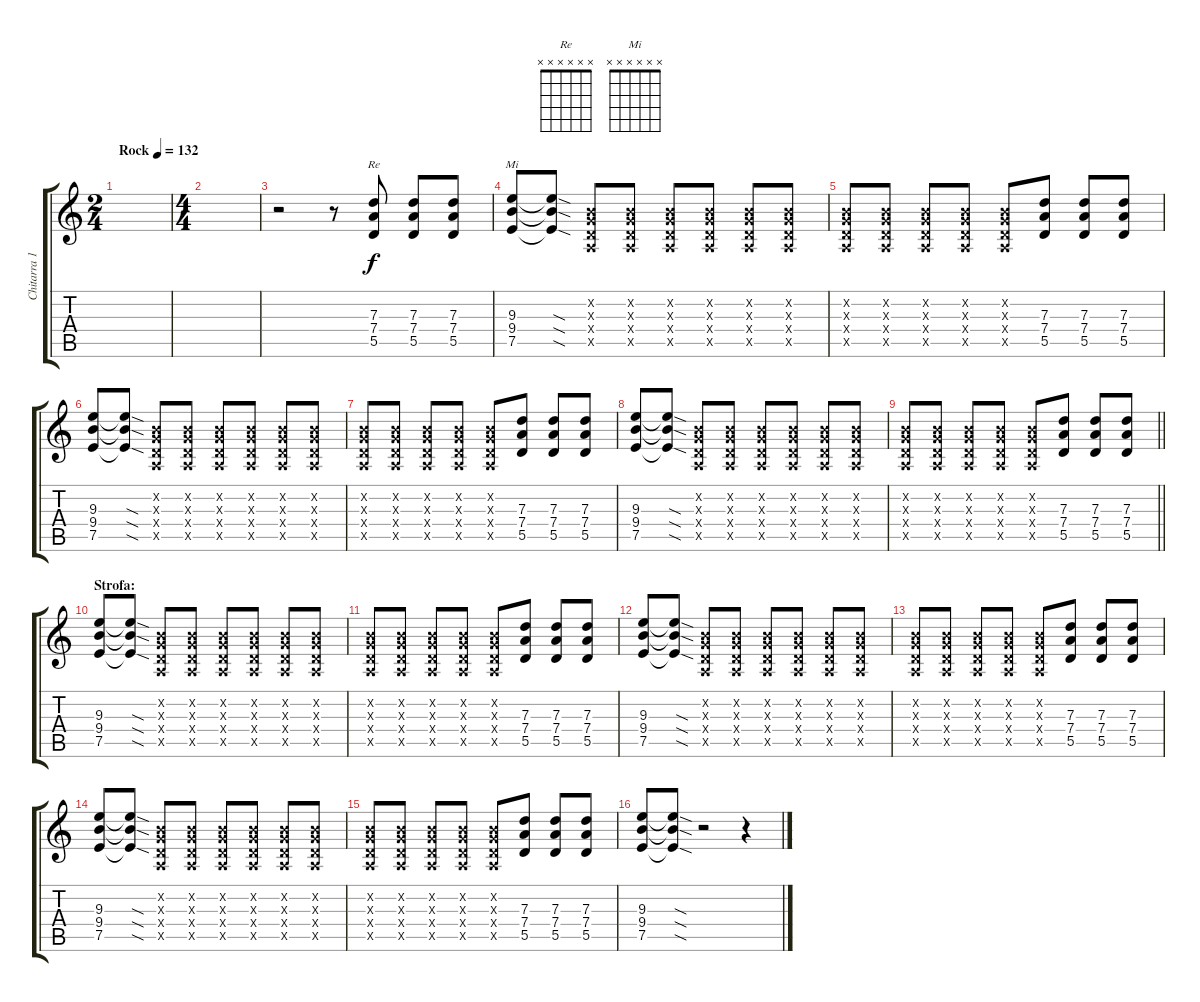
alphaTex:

\track ("Chitarra 1" "Chitarra 1") {instrument overdrivenguitar}
\staff {score tabs}
\tuning (E4 B3 G3 D3 A2 E2) {hide}
\chord ("Re" x x x x x x)
\chord ("Mi" x x x x x x)
\ts (2 4)
\tempo (132 "Rock")
\clef g2
\ks c
|
\ts (4 4)
|
r.2 r.8 (7.3 7.4 5.5).8{ch "Re"} (7.3 7.4 5.5).8 (7.3 7.4 5.5).8 |
(9.3 9.4 7.5).8{ch "Mi"} (9.3{sod t} 9.4{sod t} 7.5{sod t}).8 (0.2{x} 0.3{x} 0.4{x} 0.5{x}).8 (0.2{x} 0.3{x} 0.4{x} 0.5{x}).8 (0.2{x} 0.3{x} 0.4{x} 0.5{x}).8 (0.2{x} 0.3{x} 0.4{x} 0.5{x}).8 (0.2{x} 0.3{x} 0.4{x} 0.5{x}).8 (0.2{x} 0.3{x} 0.4{x} 0.5{x}).8 |
(0.2{x} 0.3{x} 0.4{x} 0.5{x}).8 (0.2{x} 0.3{x} 0.4{x} 0.5{x}).8 (0.2{x} 0.3{x} 0.4{x} 0.5{x}).8 (0.2{x} 0.3{x} 0.4{x} 0.5{x}).8 (0.2{x} 0.3{x} 0.4{x} 0.5{x}).8 (7.3 7.4 5.5).8 (7.3 7.4 5.5).8 (7.3 7.4 5.5).8 |
(9.3 9.4 7.5).8 (9.3{sod t} 9.4{sod t} 7.5{sod t}).8 (0.2{x} 0.3{x} 0.4{x} 0.5{x}).8 (0.2{x} 0.3{x} 0.4{x} 0.5{x}).8 (0.2{x} 0.3{x} 0.4{x} 0.5{x}).8 (0.2{x} 0.3{x} 0.4{x} 0.5{x}).8 (0.2{x} 0.3{x} 0.4{x} 0.5{x}).8 (0.2{x} 0.3{x} 0.4{x} 0.5{x}).8 |
(0.2{x} 0.3{x} 0.4{x} 0.5{x}).8 (0.2{x} 0.3{x} 0.4{x} 0.5{x}).8 (0.2{x} 0.3{x} 0.4{x} 0.5{x}).8 (0.2{x} 0.3{x} 0.4{x} 0.5{x}).8 (0.2{x} 0.3{x} 0.4{x} 0.5{x}).8 (7.3 7.4 5.5).8 (7.3 7.4 5.5).8 (7.3 7.4 5.5).8 |
(9.3 9.4 7.5).8 (9.3{sod t} 9.4{sod t} 7.5{sod t}).8 (0.2{x} 0.3{x} 0.4{x} 0.5{x}).8 (0.2{x} 0.3{x} 0.4{x} 0.5{x}).8 (0.2{x} 0.3{x} 0.4{x} 0.5{x}).8 (0.2{x} 0.3{x} 0.4{x} 0.5{x}).8 (0.2{x} 0.3{x} 0.4{x} 0.5{x}).8 (0.2{x} 0.3{x} 0.4{x} 0.5{x}).8 |
\barLineRight lightlight
(0.2{x} 0.3{x} 0.4{x} 0.5{x}).8 (0.2{x} 0.3{x} 0.4{x} 0.5{x}).8 (0.2{x} 0.3{x} 0.4{x} 0.5{x}).8 (0.2{x} 0.3{x} 0.4{x} 0.5{x}).8 (0.2{x} 0.3{x} 0.4{x} 0.5{x}).8 (7.3 7.4 5.5).8 (7.3 7.4 5.5).8 (7.3 7.4 5.5).8 |
\section ("" "Strofa:")
(9.3 9.4 7.5).8 (9.3{sod t} 9.4{sod t} 7.5{sod t}).8 (0.2{x} 0.3{x} 0.4{x} 0.5{x}).8 (0.2{x} 0.3{x} 0.4{x} 0.5{x}).8 (0.2{x} 0.3{x} 0.4{x} 0.5{x}).8 (0.2{x} 0.3{x} 0.4{x} 0.5{x}).8 (0.2{x} 0.3{x} 0.4{x} 0.5{x}).8 (0.2{x} 0.3{x} 0.4{x} 0.5{x}).8 |
(0.2{x} 0.3{x} 0.4{x} 0.5{x}).8 (0.2{x} 0.3{x} 0.4{x} 0.5{x}).8 (0.2{x} 0.3{x} 0.4{x} 0.5{x}).8 (0.2{x} 0.3{x} 0.4{x} 0.5{x}).8 (0.2{x} 0.3{x} 0.4{x} 0.5{x}).8 (7.3 7.4 5.5).8 (7.3 7.4 5.5).8 (7.3 7.4 5.5).8 |
(9.3 9.4 7.5).8 (9.3{sod t} 9.4{sod t} 7.5{sod t}).8 (0.2{x} 0.3{x} 0.4{x} 0.5{x}).8 (0.2{x} 0.3{x} 0.4{x} 0.5{x}).8 (0.2{x} 0.3{x} 0.4{x} 0.5{x}).8 (0.2{x} 0.3{x} 0.4{x} 0.5{x}).8 (0.2{x} 0.3{x} 0.4{x} 0.5{x}).8 (0.2{x} 0.3{x} 0.4{x} 0.5{x}).8 |
(0.2{x} 0.3{x} 0.4{x} 0.5{x}).8 (0.2{x} 0.3{x} 0.4{x} 0.5{x}).8 (0.2{x} 0.3{x} 0.4{x} 0.5{x}).8 (0.2{x} 0.3{x} 0.4{x} 0.5{x}).8 (0.2{x} 0.3{x} 0.4{x} 0.5{x}).8 (7.3 7.4 5.5).8 (7.3 7.4 5.5).8 (7.3 7.4 5.5).8 |
(9.3 9.4 7.5).8 (9.3{sod t} 9.4{sod t} 7.5{sod t}).8 (0.2{x} 0.3{x} 0.4{x} 0.5{x}).8 (0.2{x} 0.3{x} 0.4{x} 0.5{x}).8 (0.2{x} 0.3{x} 0.4{x} 0.5{x}).8 (0.2{x} 0.3{x} 0.4{x} 0.5{x}).8 (0.2{x} 0.3{x} 0.4{x} 0.5{x}).8 (0.2{x} 0.3{x} 0.4{x} 0.5{x}).8 |
(0.2{x} 0.3{x} 0.4{x} 0.5{x}).8 (0.2{x} 0.3{x} 0.4{x} 0.5{x}).8 (0.2{x} 0.3{x} 0.4{x} 0.5{x}).8 (0.2{x} 0.3{x} 0.4{x} 0.5{x}).8 (0.2{x} 0.3{x} 0.4{x} 0.5{x}).8 (7.3 7.4 5.5).8 (7.3 7.4 5.5).8 (7.3 7.4 5.5).8 |
(9.3 9.4 7.5).8 (9.3{sod t} 9.4{sod t} 7.5{sod t}).8 r.2 r.4
